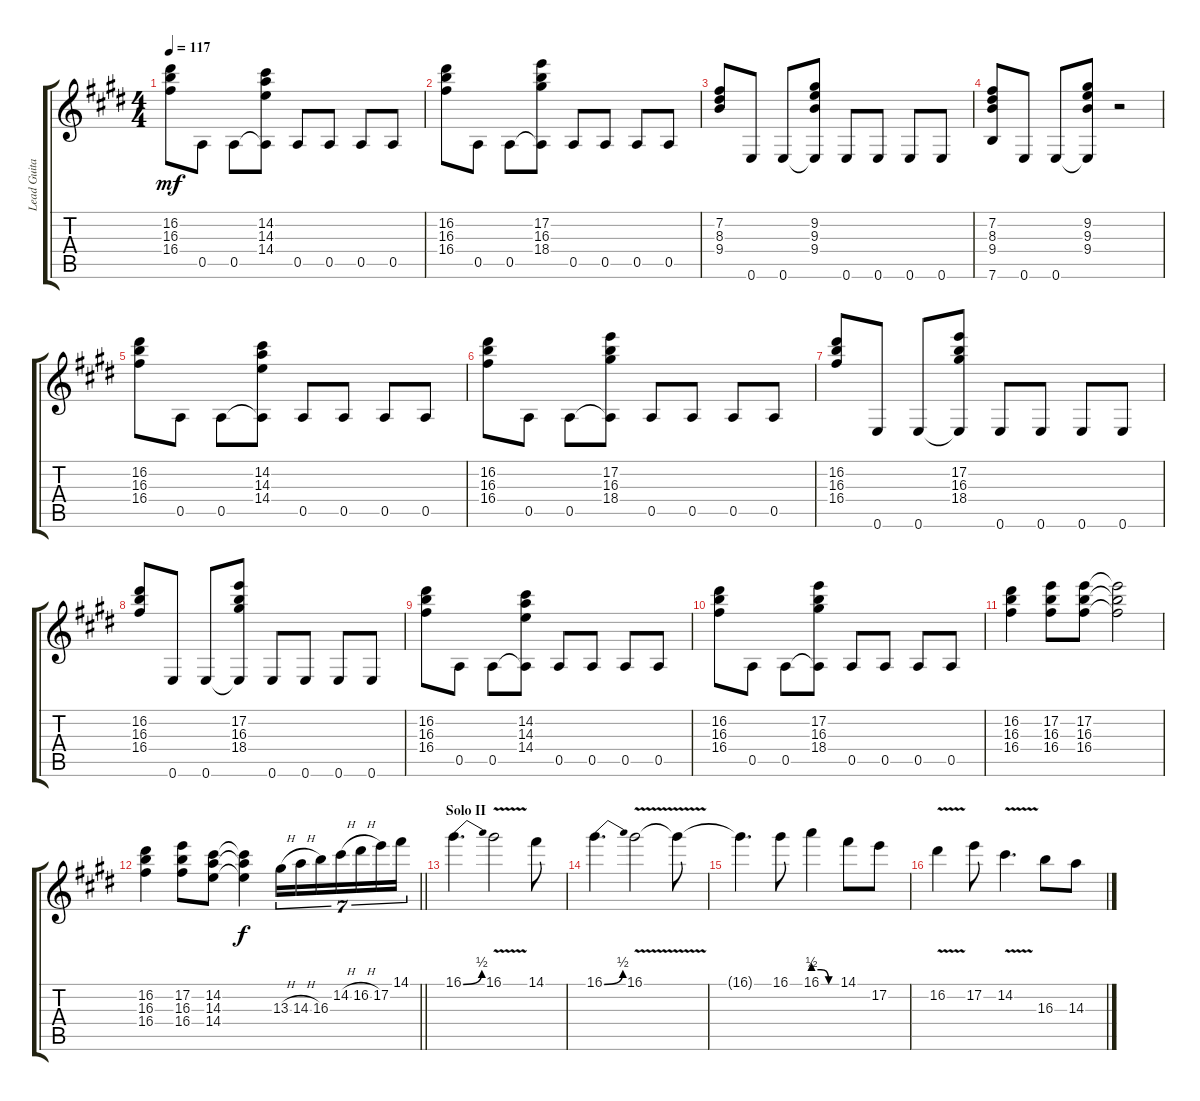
\track ("Lead Guitar" "Lead Guita") {instrument distortionguitar}
\staff {score tabs}
\tuning (E4 B3 G3 D3 A2 E2) {hide}
\ts (4 4)
\tempo 117
\clef g2
\ks c#minor
(16.2 16.3 16.4).8{dy mf} 0.5.8 0.5.8 (14.2 14.3 14.4 0.5{t}).8 0.5.8 0.5.8 0.5.8 0.5.8 |
(16.2 16.3 16.4).8 0.5.8 0.5.8 (17.2 16.3 18.4 0.5{t}).8 0.5.8 0.5.8 0.5.8 0.5.8 |
(7.2 8.3 9.4).8 0.6.8 0.6.8 (9.2 9.3 9.4 0.6{t}).8 0.6.8 0.6.8 0.6.8 0.6.8 |
(7.2 8.3 9.4 7.6).8 0.6.8 0.6.8 (9.2 9.3 9.4 0.6{t}).8 r.2 |
(16.2 16.3 16.4).8 0.5.8 0.5.8 (14.2 14.3 14.4 0.5{t}).8 0.5.8 0.5.8 0.5.8 0.5.8 |
(16.2 16.3 16.4).8 0.5.8 0.5.8 (17.2 16.3 18.4 0.5{t}).8 0.5.8 0.5.8 0.5.8 0.5.8 |
(16.2 16.3 16.4).8 0.6.8 0.6.8 (17.2 16.3 18.4 0.6{t}).8 0.6.8 0.6.8 0.6.8 0.6.8 |
(16.2 16.3 16.4).8 0.6.8 0.6.8 (17.2 16.3 18.4 0.6{t}).8 0.6.8 0.6.8 0.6.8 0.6.8 |
(16.2 16.3 16.4).8 0.5.8 0.5.8 (14.2 14.3 14.4 0.5{t}).8 0.5.8 0.5.8 0.5.8 0.5.8 |
(16.2 16.3 16.4).8 0.5.8 0.5.8 (17.2 16.3 18.4 0.5{t}).8 0.5.8 0.5.8 0.5.8 0.5.8 |
(16.2 16.3 16.4).4 (17.2 16.3 16.4).8 (17.2 16.3 16.4).8 (17.2{t} 16.3{t} 16.4{t}).2 |
\barLineRight lightlight
(16.2 16.3 16.4).4 (17.2 16.3 16.4).8 (14.2 14.3 14.4).8 (14.2{t} 14.3{t} 14.4{t}).4{dy f} 13.3{h}.16{tu (7 4)} 14.3{h}.16{tu (7 4)} 16.3.16{tu (7 4)} 14.2{h}.16{tu (7 4)} 16.2{h}.16{tu (7 4)} 17.2.16{tu (7 4)} 14.1.16{tu (7 4)} |
\section ("" "Solo II")
16.1{be (bend 0 0 60 2)}.4{d} 16.1{v}.2 14.1.8 |
16.1{be (bend 0 0 60 2)}.4{d} 16.1{v}.2 16.1{t}.8 |
16.1{t}.4{d} 16.1.8 16.1{be (custom 0 2 20 2 40 0 60 0)}.4 14.1.8 17.2.8 |
16.2{v}.4 17.2.8 14.2{v}.4{d} 16.3.8 14.3.8
